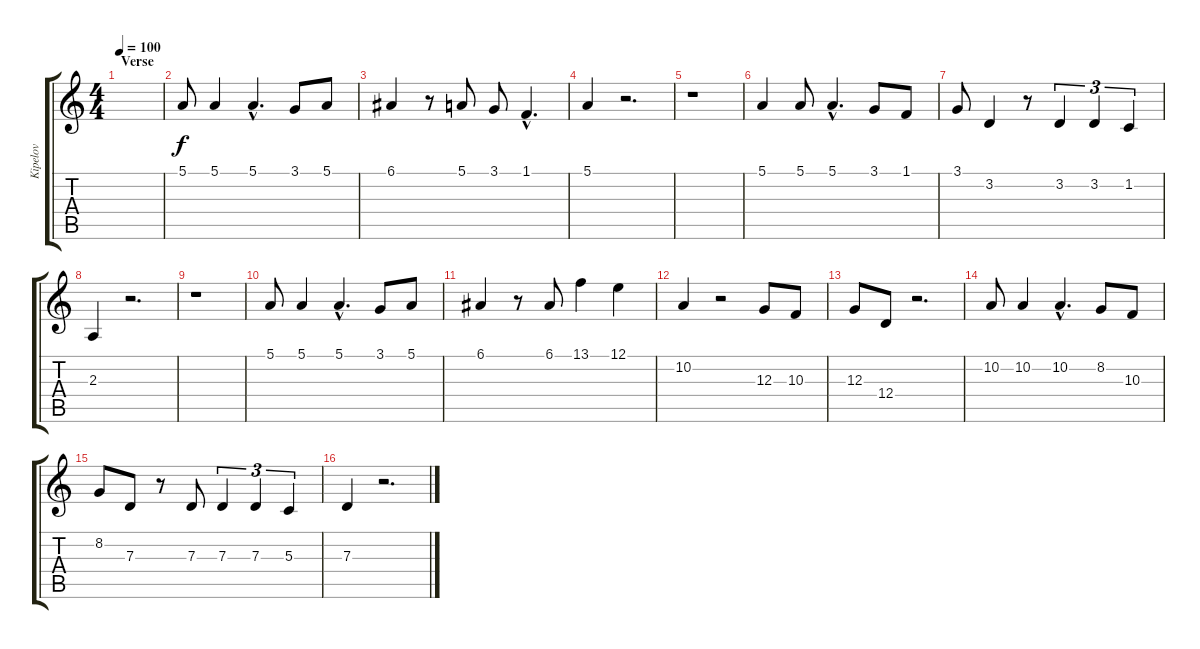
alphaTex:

\track ("Kipelov" "Kipelov") {instrument tenorsax}
\staff {score tabs}
\tuning (E4 B3 G3 D3 A2 E2) {hide}
\ts (4 4)
\section ("" "Verse")
\tempo 100
\clef g2
\ks c
|
5.1.8{volume 13} 5.1.4 5.1{hac}.4{d} 3.1.8 5.1.8 |
6.1.4 r.8 5.1.8 3.1.8 1.1{hac}.4{d} |
5.1.4 r.2{d} |
r.1 |
5.1.4 5.1.8 5.1{hac}.4{d} 3.1.8 1.1.8 |
3.1.8 3.2.4 r.8 3.2.4{tu (3 2)} 3.2.4{tu (3 2)} 1.2.4{tu (3 2)} |
2.3.4 r.2{d} |
r.1 |
5.1.8 5.1.4 5.1{hac}.4{d} 3.1.8 5.1.8 |
6.1.4 r.8 6.1.8 13.1.4 12.1.4 |
10.2.4 r.2 12.3.8 10.3.8 |
12.3.8 12.4.8 r.2{d} |
10.2.8 10.2.4 10.2{hac}.4{d} 8.2.8 10.3.8 |
8.2.8 7.3.8 r.8 7.3.8 7.3.4{tu (3 2)} 7.3.4{tu (3 2)} 5.3.4{tu (3 2)} |
7.3.4 r.2{d}
